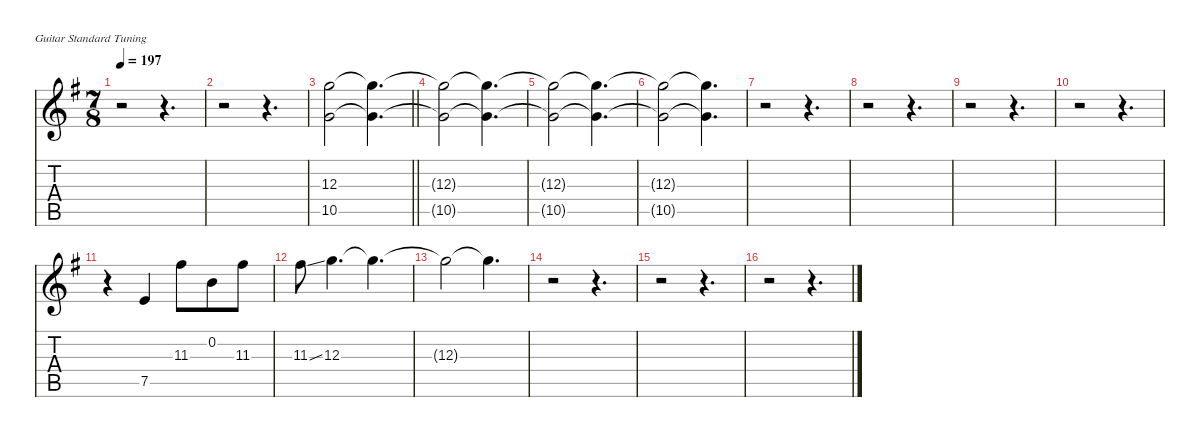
\defaultSystemsLayout 4
\hideDynamics
\bracketExtendMode nobrackets
\singleTrackTrackNamePolicy hidden
\multiTrackTrackNamePolicy hidden
\firstSystemTrackNameMode fullname
\firstSystemTrackNameOrientation horizontal
\otherSystemsTrackNameOrientation horizontal
\track ("Guitar 3" "od.guit.") {defaultSystemsLayout 8 instrument overdrivenguitar}
\staff {score tabs}
\tuning (E4 B3 G3 D3 A2 E2)
\ts (7 8)
\tempo 197
\clef g2
\ks eminor
r.2{dy f beam Down} r.4{d beam Down} |
r.2{beam Down} r.4{d beam Down} |
\barLineRight lightlight
(12.3{acc forcenatural} 10.5{acc forcenatural}).2{beam Down} (12.3{t acc forcenatural} 10.5{t acc forcenatural}).4{d beam Down} |
(12.3{t acc forcenatural} 10.5{t acc forcenatural}).2{beam Down} (12.3{t acc forcenatural} 10.5{t acc forcenatural}).4{d beam Down} |
(12.3{t acc forcenatural} 10.5{t acc forcenatural}).2{beam Down} (12.3{t acc forcenatural} 10.5{t acc forcenatural}).4{d beam Down} |
(12.3{t acc forcenatural} 10.5{t acc forcenatural}).2{beam Down} (12.3{t acc forcenatural} 10.5{t acc forcenatural}).4{d beam Down} |
r.2{beam Down} r.4{d beam Down} |
r.2{beam Down} r.4{d beam Down} |
r.2{beam Down} r.4{d beam Down} |
r.2{beam Down} r.4{d beam Down} |
r.4{instrument electricguitarjazz beam Down} 7.5{acc forcenatural}.4{beam Up} 11.3{acc #}.8{beam Down} 0.2{acc forcenatural}.8{beam Down} 11.3{acc #}.8{beam Down} |
11.3{ss acc #}.8{beam Down} 12.3{acc forcenatural}.4{d beam Down} 12.3{t acc forcenatural}.4{d beam Down} |
12.3{t acc forcenatural}.2{beam Down} 12.3{t acc forcenatural}.4{d beam Down} |
r.2{beam Down} r.4{d beam Down} |
r.2{beam Down} r.4{d beam Down} |
r.2{beam Down} r.4{d beam Down}
